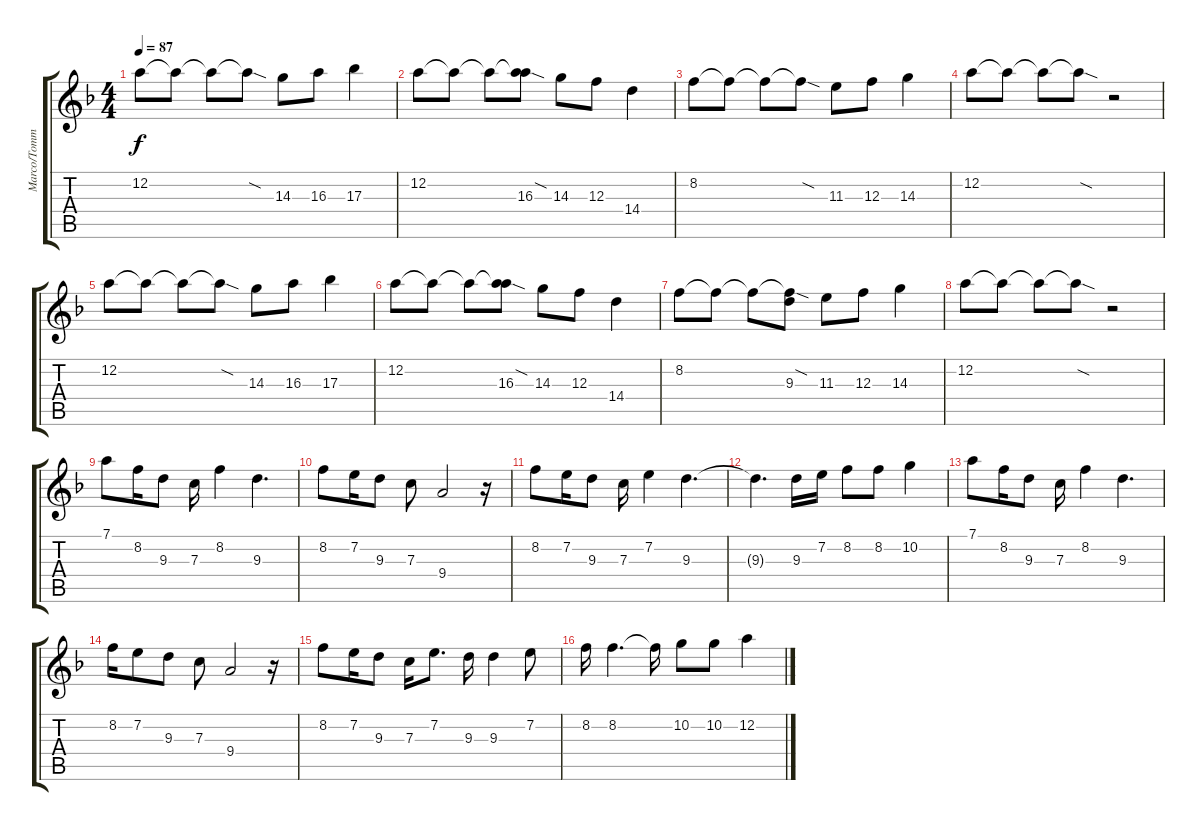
\track ("Marco/Tommi" "Marco/Tomm") {instrument acousticguitarsteel}
\staff {score tabs}
\tuning (D4 A3 F3 C3 G2 D2) {hide}
\ts (4 4)
\tempo 87
\clef g2
\ks dminor
12.2.8{dy f instrument overdrivenguitar} 12.2{t}.8 12.2{t}.8 12.2{sod t}.8 14.3.8 16.3.8 17.3.4 |
12.2.8 12.2{t}.8 12.2{t}.8 (12.2{sod t} 16.3).8 14.3.8 12.3.8 14.4.4 |
8.2.8 8.2{t}.8 8.2{t}.8 8.2{sod t}.8 11.3.8 12.3.8 14.3.4 |
12.2.8 12.2{t}.8 12.2{t}.8 12.2{sod t}.8 r.2 |
12.2.8 12.2{t}.8 12.2{t}.8 12.2{sod t}.8 14.3.8 16.3.8 17.3.4 |
12.2.8 12.2{t}.8 12.2{t}.8 (12.2{sod t} 16.3).8 14.3.8 12.3.8 14.4.4 |
8.2.8 8.2{t}.8 8.2{t}.8 (8.2{sod t} 9.3).8 11.3.8 12.3.8 14.3.4 |
12.2.8 12.2{t}.8 12.2{t}.8 12.2{sod t}.8 r.2 |
7.1.8{instrument acousticguitarsteel} 8.2.16 9.3.8 7.3.16 8.2.4 9.3.4{d} |
8.2.8 7.2.16 9.3.8 7.3.8 9.4.2 r.16 |
8.2.8 7.2.16 9.3.8 7.3.16 7.2.4 9.3.4{d} |
9.3{t}.4{d} 9.3.16 7.2.16 8.2.8 8.2.8 10.2.4 |
7.1.8 8.2.16 9.3.8 7.3.16 8.2.4 9.3.4{d} |
8.2.16 7.2.8 9.3.8 7.3.8 9.4.2 r.16 |
8.2.8 7.2.16 9.3.8 7.3.16 7.2.8{d} 9.3.16 9.3.4 7.2.8 |
8.2.16 8.2.4{d} 8.2{t}.16 10.2.8 10.2.8 12.2.4
